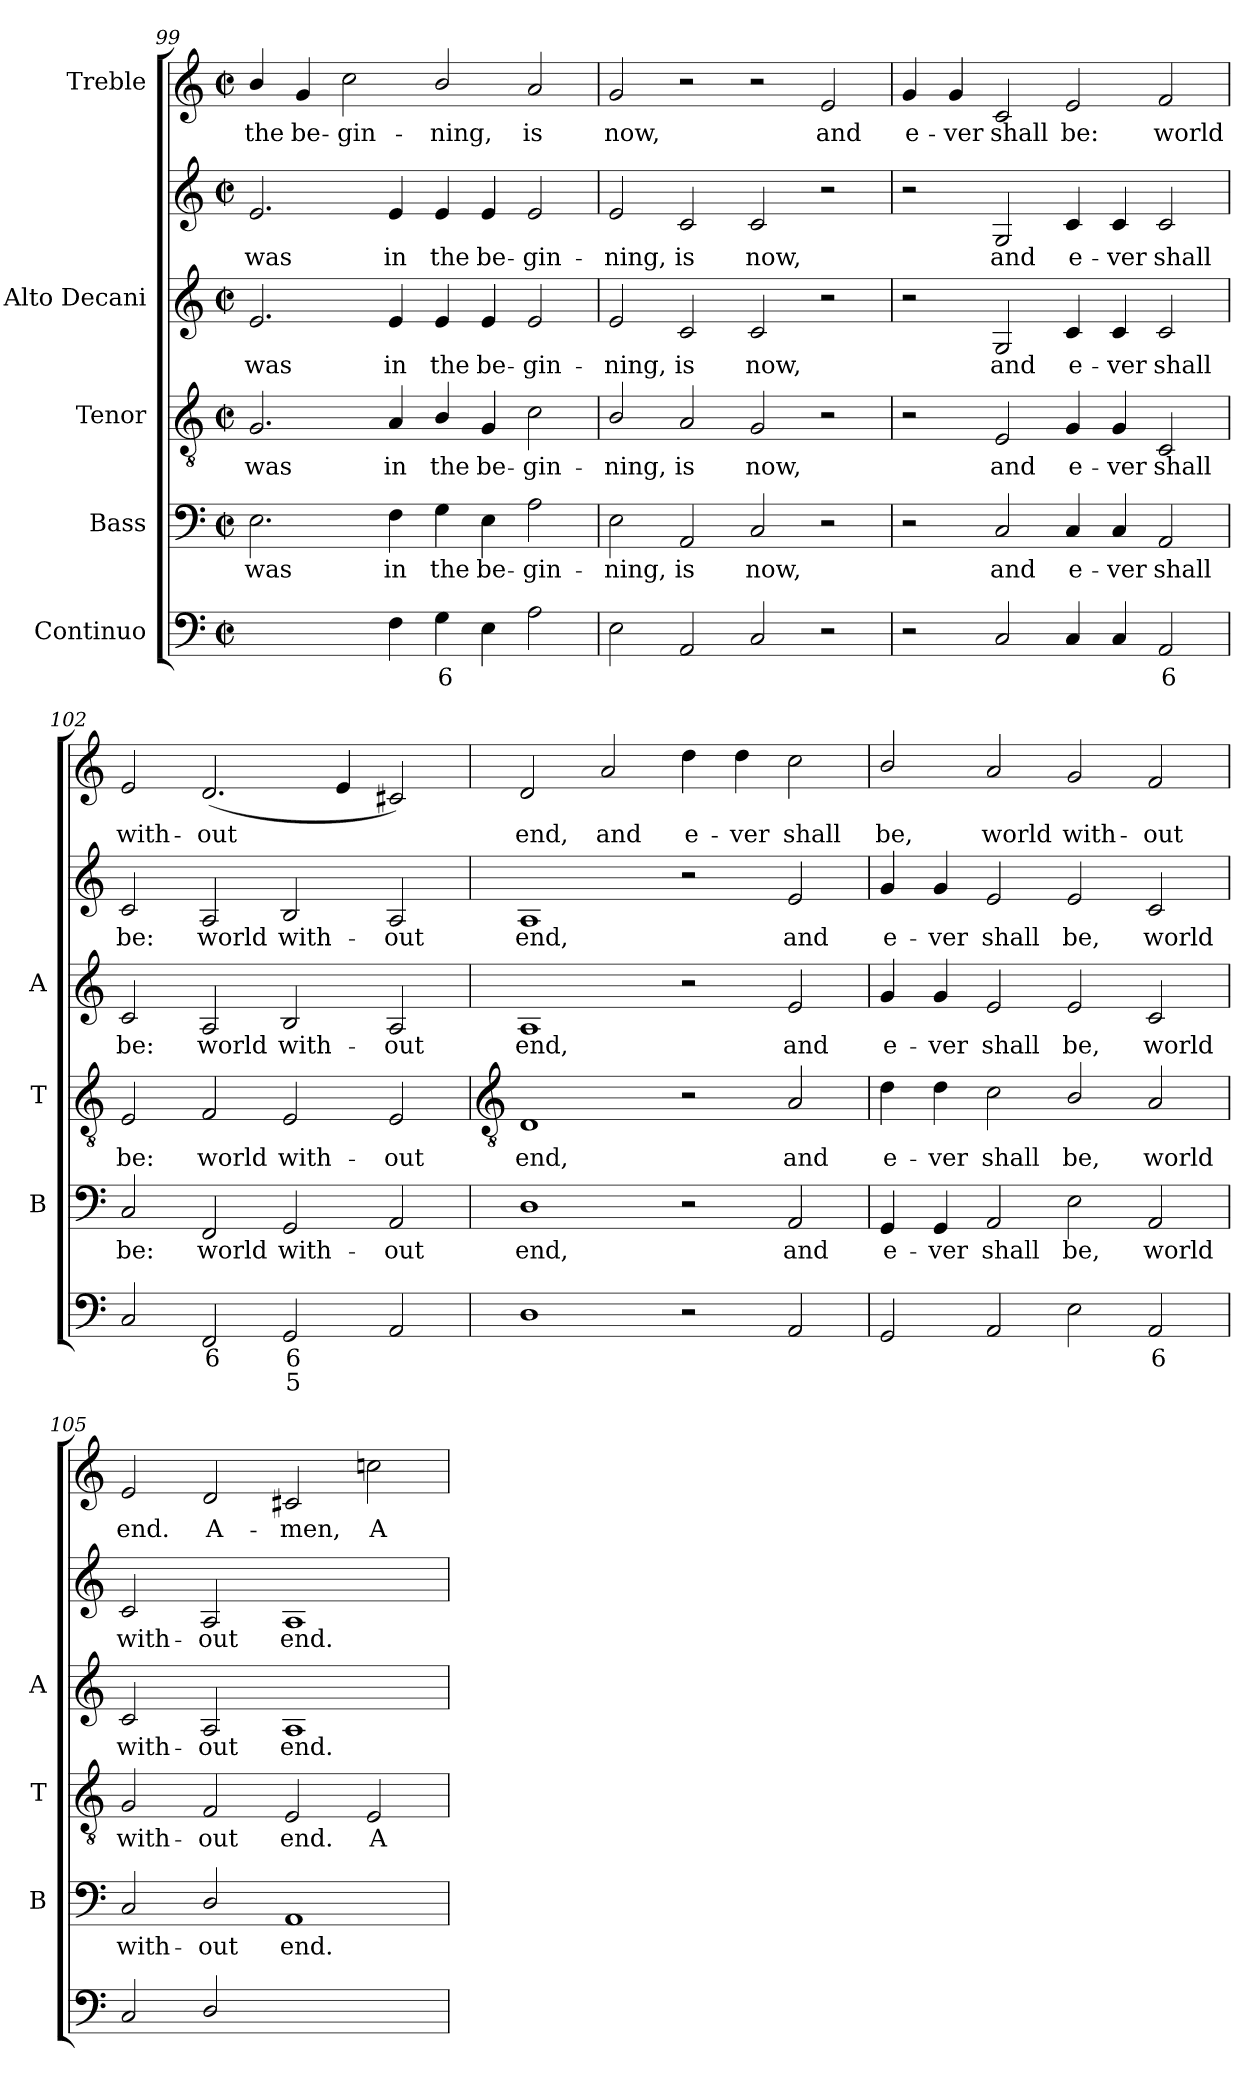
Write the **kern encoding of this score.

**kern	**text	**text	**kern	**text	**kern	**text	**kern	**text	**kern	**text	**kern	**text
*part5	*part5	*part5	*part4	*part4	*part3	*part3	*part2	*part2	*part2	*part2	*part1	*part1
*staff6	*staff6	*staff6	*staff5	*staff5	*staff4	*staff4	*staff3	*staff3	*staff2	*staff2	*staff1	*staff1
*I"Continuo	*	*	*I"Bass	*	*I"Tenor	*	*I"Alto Decani	*	*	*	*I"Treble	*
*	*	*	*I'B	*	*I'T	*	*I'A	*	*	*	*	*
*clefF4	*	*	*clefF4	*	*clefGv2	*	*clefG2	*	*clefG2	*	*clefG2	*
*k[]	*	*	*k[]	*	*k[]	*	*k[]	*	*k[]	*	*k[]	*
*C:	*	*	*C:	*	*C:	*	*C:	*	*C:	*	*C:	*
*M4/2	*	*	*M4/2	*	*M4/2	*	*M4/2	*	*M4/2	*	*M4/2	*
*met(c|)	*	*	*met(c|)	*	*met(c|)	*	*met(c|)	*	*met(c|)	*	*met(c|)	*
=99	=99	=99	=99	=99	=99	=99	=99	=99	=99	=99	=99	=99
!	!LO:LY:b	!	!	!LO:LY:b	!	!LO:LY:b	!	!LO:LY:b	!	!LO:LY:b	!	!LO:LY:b
[2Eyy	5	.	2.E	was	2.G	was	2.e	was	2.e	was	4b/	the
!	!	!	!	!	!	!	!	!	!	!	!	!LO:LY:b
.	.	.	.	.	.	.	.	.	.	.	4g	be-
!	!LO:LY:b	!	!	!	!	!	!	!	!	!	!	!LO:LY:b
4Eyy]	6	.	.	.	.	.	.	.	.	.	2cc	-gin-
!	!	!	!	!LO:LY:b	!	!LO:LY:b	!	!LO:LY:b	!	!LO:LY:b	!	!
4F	.	.	4F	in	4A	in	4e	in	4e	in	.	.
!	!LO:LY:b	!	!	!LO:LY:b	!	!LO:LY:b	!	!LO:LY:b	!	!LO:LY:b	!	!LO:LY:b
4G	6	.	4G	the	4B/	the	4e	the	4e	the	2b/	-ning,
!	!	!	!	!LO:LY:b	!	!LO:LY:b	!	!LO:LY:b	!	!LO:LY:b	!	!
4E	.	.	4E	be-	4G	be-	4e	be-	4e	be-	.	.
!	!	!	!	!LO:LY:b	!	!LO:LY:b	!	!LO:LY:b	!	!LO:LY:b	!	!LO:LY:b
2A	.	.	2A	-gin-	2c	-gin-	2e	-gin-	2e	-gin-	2a	is
=100	=100	=100	=100	=100	=100	=100	=100	=100	=100	=100	=100	=100
!	!	!	!	!LO:LY:b	!	!LO:LY:b	!	!LO:LY:b	!	!LO:LY:b	!	!LO:LY:b
2E	.	.	2E	-ning,	2B/	-ning,	2e	-ning,	2e	-ning,	2g	now,
!	!	!	!	!LO:LY:b	!	!LO:LY:b	!	!LO:LY:b	!	!LO:LY:b	!	!
2AA	.	.	2AA	is	2A	is	2c	is	2c	is	2r	.
!	!	!	!	!LO:LY:b	!	!LO:LY:b	!	!LO:LY:b	!	!LO:LY:b	!	!
2C	.	.	2C	now,	2G	now,	2c	now,	2c	now,	2r	.
!	!	!	!	!	!	!	!	!	!	!	!	!LO:LY:b
2r	.	.	2r	.	2r	.	2r	.	2r	.	2e	and
=101	=101	=101	=101	=101	=101	=101	=101	=101	=101	=101	=101	=101
!	!	!	!	!	!	!	!	!	!	!	!	!LO:LY:b
2r	.	.	2r	.	2r	.	2r	.	2r	.	4g	e-
!	!	!	!	!	!	!	!	!	!	!	!	!LO:LY:b
.	.	.	.	.	.	.	.	.	.	.	4g	-ver
!	!	!	!	!LO:LY:b	!	!LO:LY:b	!	!LO:LY:b	!	!LO:LY:b	!	!LO:LY:b
2C	.	.	2C	and	2E	and	2G	and	2G	and	2c	shall
!	!	!	!	!LO:LY:b	!	!LO:LY:b	!	!LO:LY:b	!	!LO:LY:b	!	!LO:LY:b
4C	.	.	4C	e-	4G	e-	4c	e-	4c	e-	2e	be:
!	!	!	!	!LO:LY:b	!	!LO:LY:b	!	!LO:LY:b	!	!LO:LY:b	!	!
4C	.	.	4C	-ver	4G	-ver	4c	-ver	4c	-ver	.	.
!	!LO:LY:b	!	!	!LO:LY:b	!	!LO:LY:b	!	!LO:LY:b	!	!LO:LY:b	!	!LO:LY:b
2AA	6	.	2AA	shall	2C	shall	2c	shall	2c	shall	2f	world
=102	=102	=102	=102	=102	=102	=102	=102	=102	=102	=102	=102	=102
!	!	!	!	!LO:LY:b	!	!LO:LY:b	!	!LO:LY:b	!	!LO:LY:b	!	!LO:LY:b
2C	.	.	2C	be:	2E	be:	2c	be:	2c	be:	2e	with-
!	!LO:LY:b	!	!	!LO:LY:b	!	!LO:LY:b	!	!LO:LY:b	!	!LO:LY:b	!	!LO:LY:b
2FF	6	.	2FF	world	2F	world	2A	world	2A	world	(<2.d	-out
!	!LO:LY:b	!LO:LY:b	!	!LO:LY:b	!	!LO:LY:b	!	!LO:LY:b	!	!LO:LY:b	!	!
2GG	6	5	2GG	with-	2E	with-	2B	with-	2B	with-	.	.
.	.	.	.	.	.	.	.	.	.	.	4e	.
!	!	!	!	!LO:LY:b	!	!LO:LY:b	!	!LO:LY:b	!	!LO:LY:b	!	!
2AA	.	.	2AA	-out	2E	-out	2A	-out	2A	-out	2c#X)	.
!!LO:LB:g=z
=103	=103	=103	=103	=103	=103	=103	=103	=103	=103	=103	=103	=103
*	*	*	*	*	*clefGv2	*	*	*	*	*	*	*
!	!	!	!	!LO:LY:b	!	!LO:LY:b	!	!LO:LY:b	!	!LO:LY:b	!	!LO:LY:b
1D	.	.	1D	end,	1D	end,	1A	end,	1A	end,	2d	end,
!	!	!	!	!	!	!	!	!	!	!	!	!LO:LY:b
.	.	.	.	.	.	.	.	.	.	.	2a	and
!	!	!	!	!	!	!	!	!	!	!	!	!LO:LY:b
2r	.	.	2r	.	2r	.	2r	.	2r	.	4dd	e-
!	!	!	!	!	!	!	!	!	!	!	!	!LO:LY:b
.	.	.	.	.	.	.	.	.	.	.	4dd	-ver
!	!	!	!	!LO:LY:b	!	!LO:LY:b	!	!LO:LY:b	!	!LO:LY:b	!	!LO:LY:b
2AA	.	.	2AA	and	2A	and	2e	and	2e	and	2cc	shall
=104	=104	=104	=104	=104	=104	=104	=104	=104	=104	=104	=104	=104
!	!	!	!	!LO:LY:b	!	!LO:LY:b	!	!LO:LY:b	!	!LO:LY:b	!	!LO:LY:b
2GG	.	.	4GG	e-	4d	e-	4g	e-	4g	e-	2b/	be,
!	!	!	!	!LO:LY:b	!	!LO:LY:b	!	!LO:LY:b	!	!LO:LY:b	!	!
.	.	.	4GG	-ver	4d	-ver	4g	-ver	4g	-ver	.	.
!	!	!	!	!LO:LY:b	!	!LO:LY:b	!	!LO:LY:b	!	!LO:LY:b	!	!LO:LY:b
2AA	.	.	2AA	shall	2c	shall	2e	shall	2e	shall	2a	world
!	!	!	!	!LO:LY:b	!	!LO:LY:b	!	!LO:LY:b	!	!LO:LY:b	!	!LO:LY:b
2E	.	.	2E	be,	2B/	be,	2e	be,	2e	be,	2g	with-
!	!LO:LY:b	!	!	!LO:LY:b	!	!LO:LY:b	!	!LO:LY:b	!	!LO:LY:b	!	!LO:LY:b
2AA	6	.	2AA	world	2A	world	2c	world	2c	world	2f	-out
=105	=105	=105	=105	=105	=105	=105	=105	=105	=105	=105	=105	=105
!	!	!	!	!LO:LY:b	!	!LO:LY:b	!	!LO:LY:b	!	!LO:LY:b	!	!LO:LY:b
2C	.	.	2C	with-	2G	with-	2c	with-	2c	with-	2e	end.
!	!	!	!	!LO:LY:b	!	!LO:LY:b	!	!LO:LY:b	!	!LO:LY:b	!	!LO:LY:b
2D/	.	.	2D/	-out	2F	-out	2A	-out	2A	-out	2d	A-
!	!	!	!	!LO:LY:b	!	!LO:LY:b	!	!LO:LY:b	!	!LO:LY:b	!	!LO:LY:b
[2AAyy	.	.	1AA	end.	2E	end.	1A	end.	1A	end.	2c#X	-men,
!	!	!	!	!	!	!LO:LY:b	!	!	!	!	!	!LO:LY:b
2AAyy]	.	.	.	.	2E	A-	.	.	.	.	2ccn	A-
=	=	=	=	=	=	=	=	=	=	=	=	=
*-	*-	*-	*-	*-	*-	*-	*-	*-	*-	*-	*-	*-
